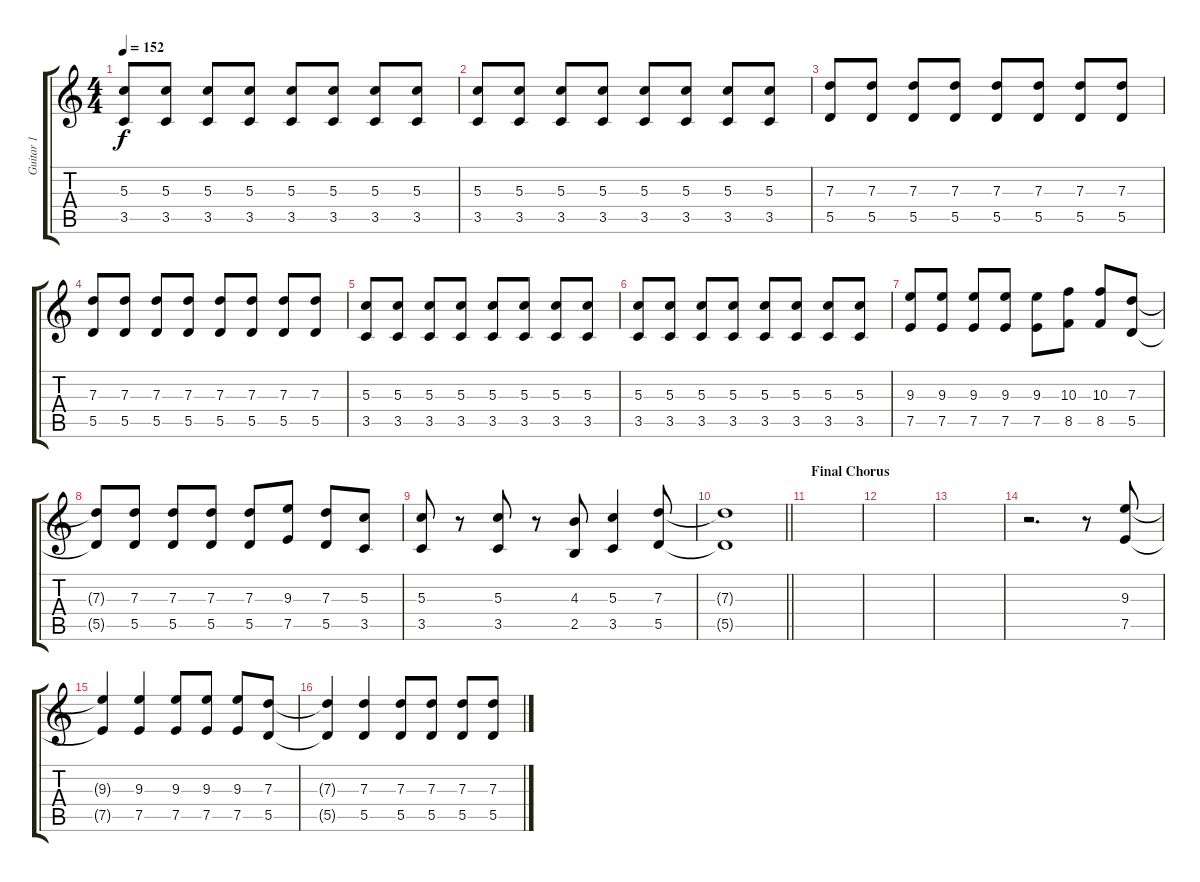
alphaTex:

\track ("Guitar 1" "Guitar 1") {instrument overdrivenguitar}
\staff {score tabs}
\tuning (E4 B3 G3 D3 A2 E2) {hide}
\ts (4 4)
\tempo 152
\clef g2
\ks c
(5.3 3.5).8{dy f volume 10} (5.3 3.5).8 (5.3 3.5).8 (5.3 3.5).8 (5.3 3.5).8 (5.3 3.5).8 (5.3 3.5).8 (5.3 3.5).8 |
(5.3 3.5).8 (5.3 3.5).8 (5.3 3.5).8 (5.3 3.5).8 (5.3 3.5).8 (5.3 3.5).8 (5.3 3.5).8 (5.3 3.5).8 |
(7.3 5.5).8 (7.3 5.5).8 (7.3 5.5).8 (7.3 5.5).8 (7.3 5.5).8 (7.3 5.5).8 (7.3 5.5).8 (7.3 5.5).8 |
(7.3 5.5).8 (7.3 5.5).8 (7.3 5.5).8 (7.3 5.5).8 (7.3 5.5).8 (7.3 5.5).8 (7.3 5.5).8 (7.3 5.5).8 |
(5.3 3.5).8 (5.3 3.5).8 (5.3 3.5).8 (5.3 3.5).8 (5.3 3.5).8 (5.3 3.5).8 (5.3 3.5).8 (5.3 3.5).8 |
(5.3 3.5).8 (5.3 3.5).8 (5.3 3.5).8 (5.3 3.5).8 (5.3 3.5).8 (5.3 3.5).8 (5.3 3.5).8 (5.3 3.5).8 |
(9.3 7.5).8 (9.3 7.5).8 (9.3 7.5).8 (9.3 7.5).8 (9.3 7.5).8 (10.3 8.5).8 (10.3 8.5).8 (7.3 5.5).8 |
(7.3{t} 5.5{t}).8 (7.3 5.5).8 (7.3 5.5).8 (7.3 5.5).8 (7.3 5.5).8 (9.3 7.5).8 (7.3 5.5).8 (5.3 3.5).8 |
(5.3 3.5).8 r.8 (5.3 3.5).8 r.8 (4.3 2.5).8 (5.3 3.5).4 (7.3 5.5).8 |
\barLineRight lightlight
(7.3{t} 5.5{t}).1 |
\section ("" "Final Chorus")
|
|
|
r.2{d volume 13} r.8 (9.3 7.5).8 |
(9.3{t} 7.5{t}).4 (9.3 7.5).4 (9.3 7.5).8 (9.3 7.5).8 (9.3 7.5).8 (7.3 5.5).8 |
(7.3{t} 5.5{t}).4 (7.3 5.5).4 (7.3 5.5).8 (7.3 5.5).8 (7.3 5.5).8 (7.3 5.5).8
